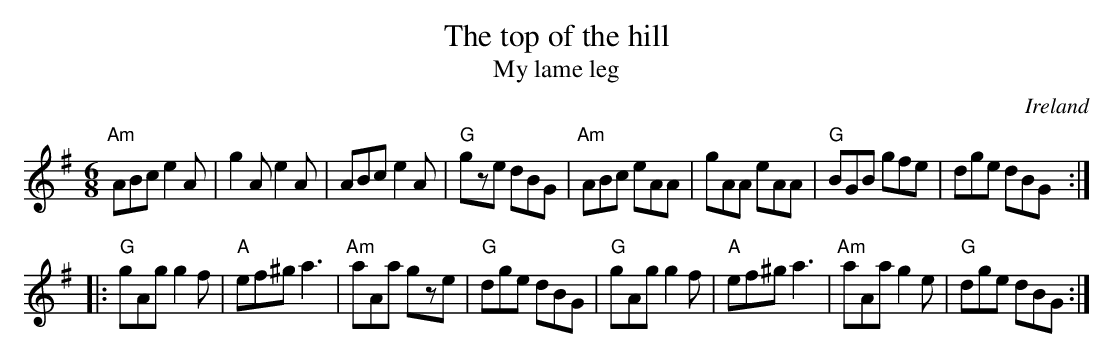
X:1
T:The top of the hill
T:My lame leg
O:Ireland
M:6/8
L:1/8
K:G
"Am"ABc e2A|g2A e2A|ABc e2A|"G"gze dBG|\
"Am"ABc eAA|gAA eAA|"G"BGB gfe|dge dBG:|
|:"G"gAg g2f|"A"ef^g a3|"Am"aAa gze|"G"dge dBG|\
"G"gAg g2f|"A"ef^g a3|"Am"aAa g2e|"G"dge dBG:|
